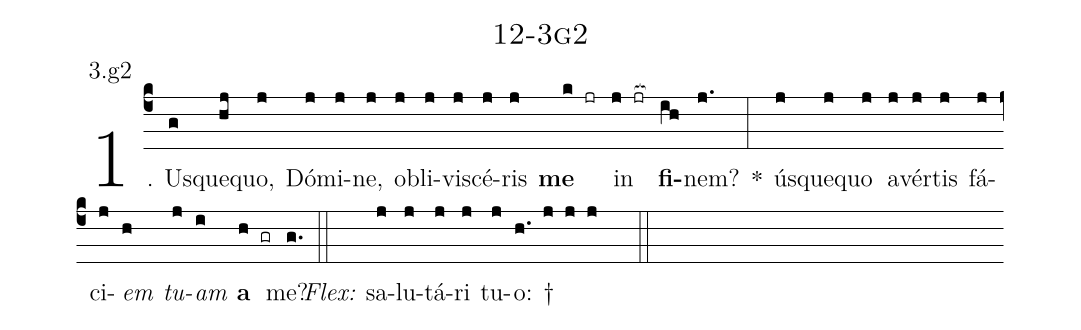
name: 12-3g2;
annotation: 3.g2;
%%
(c4)1. Us(g)que(hj)quo,(j) Dó(j)mi(j)ne,(j) ob(j)li(j)vi(j)scé(j)ris(j) <b>me</b>(k jr) in(j jr[ocb:1{]) <b>fi</b>(ih[ocb:0}])nem?(j.) *(:) ús(j)que(j)quo(j) a(j)vér(j)tis(j) fá(j)ci(j)<i>em</i>(h) <i>tu</i>(j)<i>am</i>(i) <b>a</b>(h gr) me?(g.) (::)
<i>Flex:</i>()  sa(j)lu(j)tá(j)ri(j) tu(j)o: †(h. j j j  ::)
